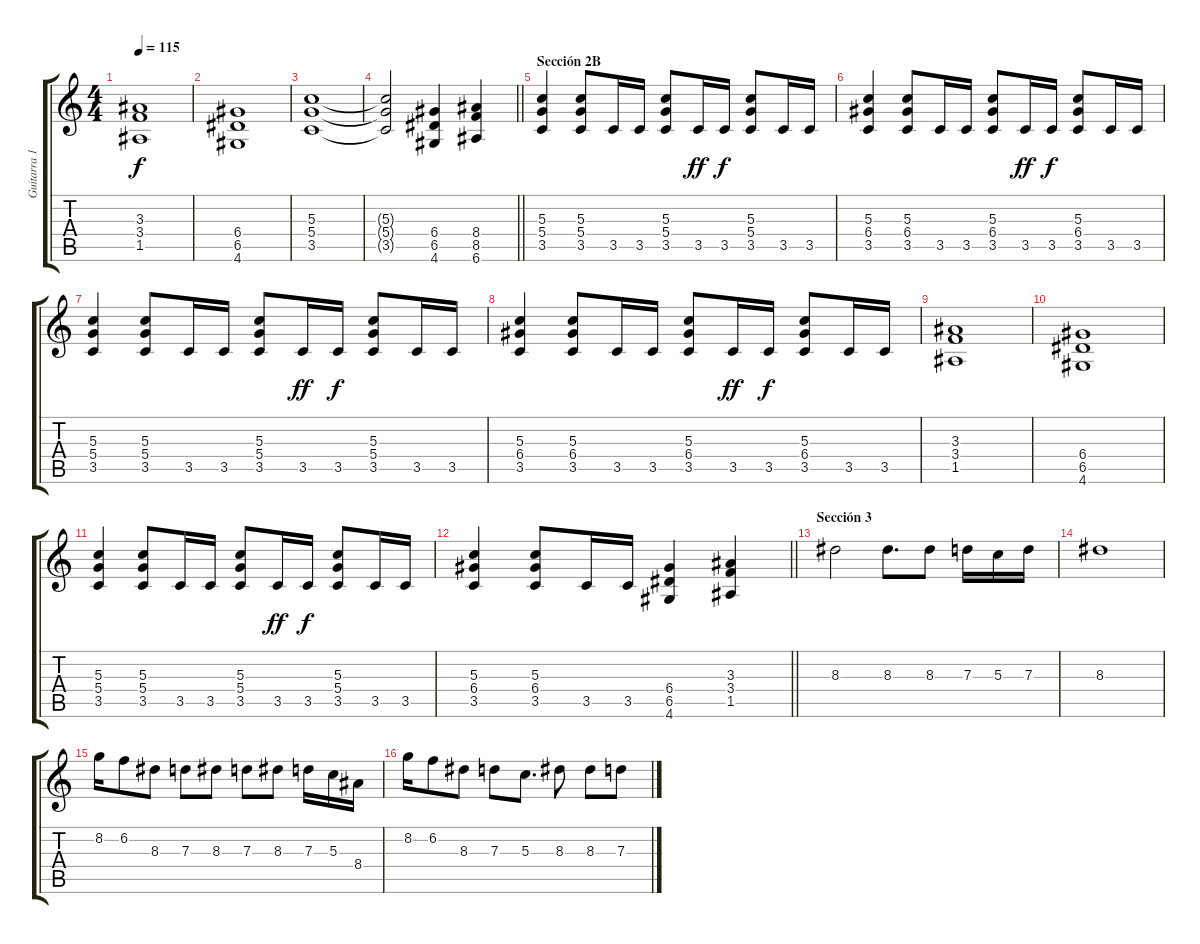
\track ("Guitarra 1" "Guitarra 1") {instrument distortionguitar}
\staff {score tabs}
\tuning (E4 B3 G3 D3 A2 E2) {hide}
\ts (4 4)
\tempo 115
\clef g2
\ks c
(3.3 3.4 1.5).1{dy f} |
(6.4 6.5 4.6).1 |
(5.3 5.4 3.5).1 |
\barLineRight lightlight
(5.3{t} 5.4{t} 3.5{t}).2 (6.4 6.5 4.6).4 (8.4 8.5 6.6).4 |
\section ("" "Sección 2B")
(5.3 5.4 3.5).4 (5.3 5.4 3.5).8 3.5.16 3.5.16 (5.3 5.4 3.5).8 3.5.16{dy ff} 3.5.16{dy f} (5.3 5.4 3.5).8 3.5.16 3.5.16 |
(5.3 6.4 3.5).4 (5.3 6.4 3.5).8 3.5.16 3.5.16 (5.3 6.4 3.5).8 3.5.16{dy ff} 3.5.16{dy f} (5.3 6.4 3.5).8 3.5.16 3.5.16 |
(5.3 5.4 3.5).4 (5.3 5.4 3.5).8 3.5.16 3.5.16 (5.3 5.4 3.5).8 3.5.16{dy ff} 3.5.16{dy f} (5.3 5.4 3.5).8 3.5.16 3.5.16 |
(5.3 6.4 3.5).4 (5.3 6.4 3.5).8 3.5.16 3.5.16 (5.3 6.4 3.5).8 3.5.16{dy ff} 3.5.16{dy f} (5.3 6.4 3.5).8 3.5.16 3.5.16 |
(3.3 3.4 1.5).1 |
(6.4 6.5 4.6).1 |
(5.3 5.4 3.5).4 (5.3 5.4 3.5).8 3.5.16 3.5.16 (5.3 5.4 3.5).8 3.5.16{dy ff} 3.5.16{dy f} (5.3 5.4 3.5).8 3.5.16 3.5.16 |
\barLineRight lightlight
(5.3 6.4 3.5).4 (5.3 6.4 3.5).8 3.5.16 3.5.16 (6.4 6.5 4.6).4 (3.3 3.4 1.5).4 |
\section ("" "Sección 3")
8.3.2 8.3.8{d} 8.3.8 7.3.16 5.3.16 7.3.16 |
8.3.1 |
8.2.16 6.2.8 8.3.8 7.3.8 8.3.8 7.3.8 8.3.8 7.3.16 5.3.16 8.4.16 |
8.2.16 6.2.8 8.3.8 7.3.8 5.3.8{d} 8.3.8 8.3.8 7.3.8
